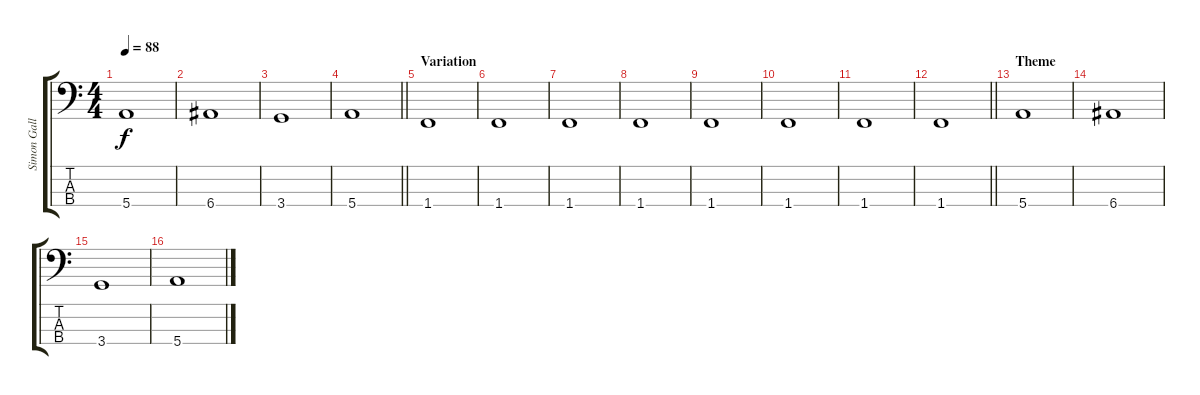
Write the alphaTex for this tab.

\track ("Simon Gallup" "Simon Gall") {instrument electricbasspick}
\staff {score tabs}
\tuning (G2 D2 A1 E1) {hide}
\ts (4 4)
\tempo 88
\clef f4
\ks c
5.4.1{dy f} |
6.4.1 |
3.4.1 |
\barLineRight lightlight
5.4.1 |
\section ("" "Variation")
1.4.1 |
1.4.1 |
1.4.1 |
1.4.1 |
1.4.1 |
1.4.1 |
1.4.1 |
\barLineRight lightlight
1.4.1 |
\section ("" "Theme")
5.4.1 |
6.4.1 |
3.4.1 |
5.4.1
